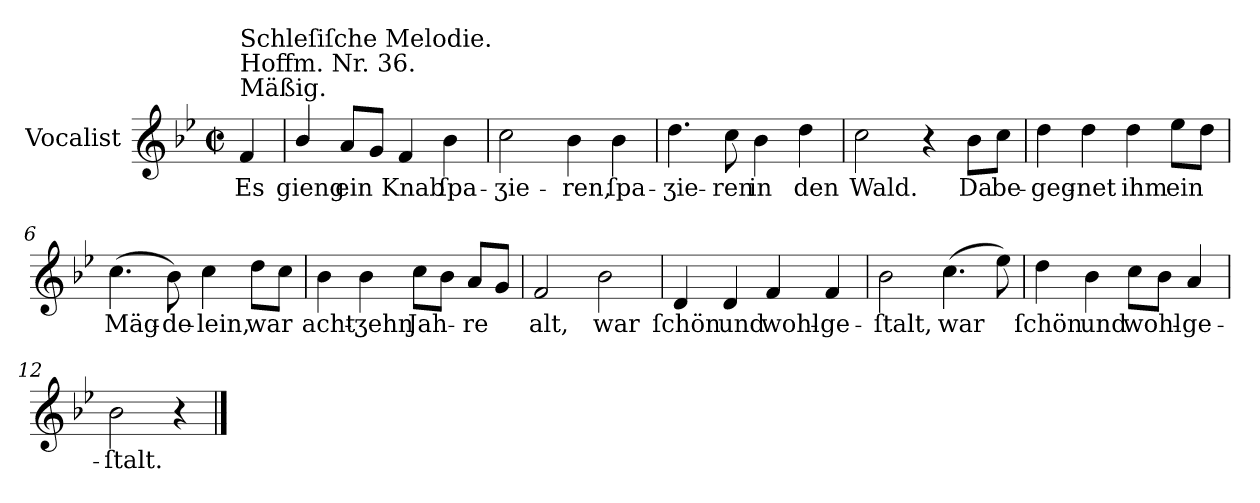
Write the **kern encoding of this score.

**kern	**text
*part1	*part1
*staff1	*staff1
*I"Vocalist	*
*k[b-e-]	*
*B-:	*
*M4/4	*
*met(c|)	*
=	=
!LO:TX:a:t=Mäßig.	!
!LO:TX:a:t=Hoffm. Nr. 36.	!
!LO:TX:a:t=Schleſiſche Melodie.	!
4f	Es
=1	=1
4b-/	gieng
8aL	ein
8gJ	.
4f	Knab
4b-	ſpa-
=2	=2
2cc	-ʒie-
4b-	-ren,
4b-	ſpa-
=3	=3
4.dd	-ʒie-
8cc	-ren
4b-	in
4dd	den
=4	=4
2cc	Wald.
4r	.
8b-L	Da
8ccJ	be-
=5	=5
4dd	-geg-
4dd	-net
4dd	ihm
8ee-L	ein
8ddJ	.
=6	=6
(4.cc	Mäg-
8b-)	-de-
4cc	-lein,
8ddL	war
8ccJ	.
=7	=7
4b-	acht-
4b-	-ʒehn
8ccL	Jah-
8b-J	.
8aL	-re
8gJ	.
=8	=8
2f	alt,
2b-	war
=9	=9
4d	ſchön
4d	und
4f	wohl-
4f	-ge-
=10	=10
2b-	-ſtalt,
(4.cc	war
8ee-)	.
=11	=11
4dd	ſchön
4b-	und
8ccL	wohl-
8b-J	.
4a	-ge-
=12	=12
2b-	-ſtalt.
4r	.
==	==
*-	*-
